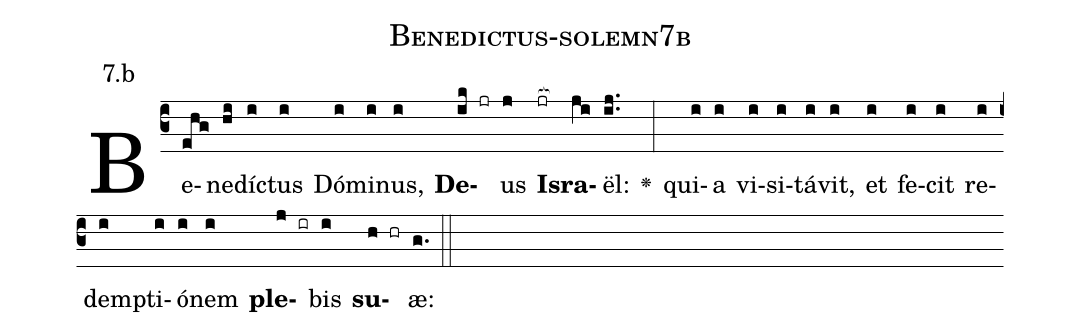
name: Benedictus-solemn7b;
annotation: 7.b;
%%
(c3)Be(ehg)ne(hi)dí(i)ctus(i) Dó(i)mi(i)nus,(i) <b>De</b>(ik jr)us(j) <b>Is</b>(jr[ocb:1{])<b>ra</b>(ji[ocb:0}])ël:(ij..) <v>\greheightstar</v>(:) qui(i)a(i) vi(i)si(i)tá(i)vit,(i) et(i) fe(i)cit(i) re(i)dem(i)pti(i)ó(i)nem(i) <b>ple</b>(j ir)bis(i) <b>su</b>(h hr)æ:(g.) (::)


%E(i) u(i) o(j) u(i) a(h) e.(g.) (::)
